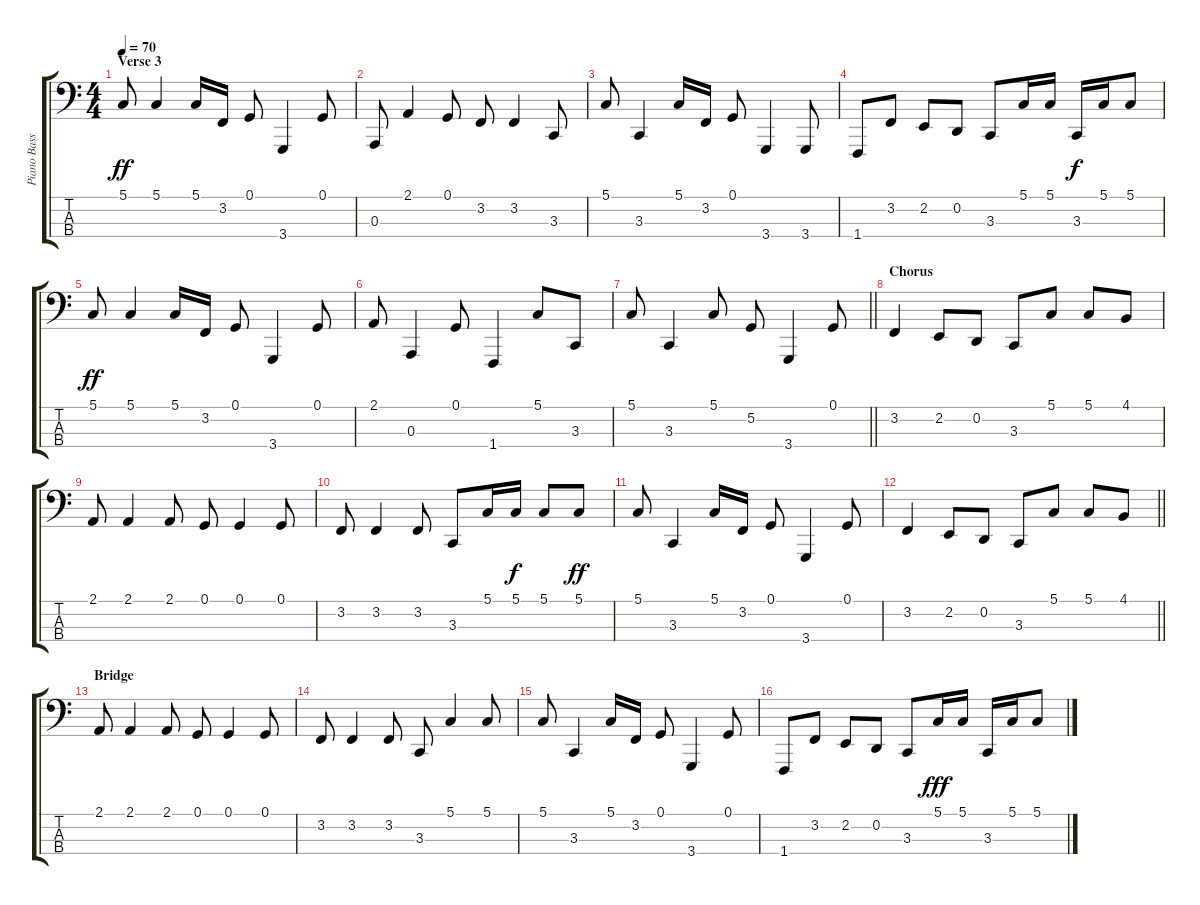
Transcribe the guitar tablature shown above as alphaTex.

\track ("Piano Bass (Paul McCartney)" "Piano Bass") {instrument acousticgrandpiano}
\staff {score tabs}
\tuning (G2 D2 A1 E1) {hide}
\ts (4 4)
\section ("" "Verse 3")
\tempo 70
\clef f4
\ks c
5.1.8{dy ff} 5.1.4 5.1.16 3.2.16 0.1.8 3.4.4 0.1.8 |
0.3.8 2.1.4 0.1.8 3.2.8 3.2.4 3.3.8 |
5.1.8 3.3.4 5.1.16 3.2.16 0.1.8 3.4.4 3.4.8 |
1.4.8 3.2.8 2.2.8 0.2.8 3.3.8 5.1.16 5.1.16 3.3.16{dy f} 5.1.16 5.1.8 |
5.1.8{dy ff} 5.1.4 5.1.16 3.2.16 0.1.8 3.4.4 0.1.8 |
2.1.8 0.3.4 0.1.8 1.4.4 5.1.8 3.3.8 |
\barLineRight lightlight
5.1.8 3.3.4 5.1.8 5.2.8 3.4.4 0.1.8 |
\section ("" "Chorus")
3.2.4 2.2.8 0.2.8 3.3.8 5.1.8 5.1.8 4.1.8 |
2.1.8 2.1.4 2.1.8 0.1.8 0.1.4 0.1.8 |
3.2.8 3.2.4 3.2.8 3.3.8 5.1.16 5.1.16{dy f} 5.1.8 5.1.8{dy ff} |
5.1.8 3.3.4 5.1.16 3.2.16 0.1.8 3.4.4 0.1.8 |
\barLineRight lightlight
3.2.4 2.2.8 0.2.8 3.3.8 5.1.8 5.1.8 4.1.8 |
\section ("" "Bridge")
2.1.8 2.1.4 2.1.8 0.1.8 0.1.4 0.1.8 |
3.2.8 3.2.4 3.2.8 3.3.8 5.1.4 5.1.8 |
5.1.8 3.3.4 5.1.16 3.2.16 0.1.8 3.4.4 0.1.8 |
1.4.8 3.2.8 2.2.8 0.2.8 3.3.8 5.1.16{dy fff} 5.1.16 3.3.16 5.1.16 5.1.8
